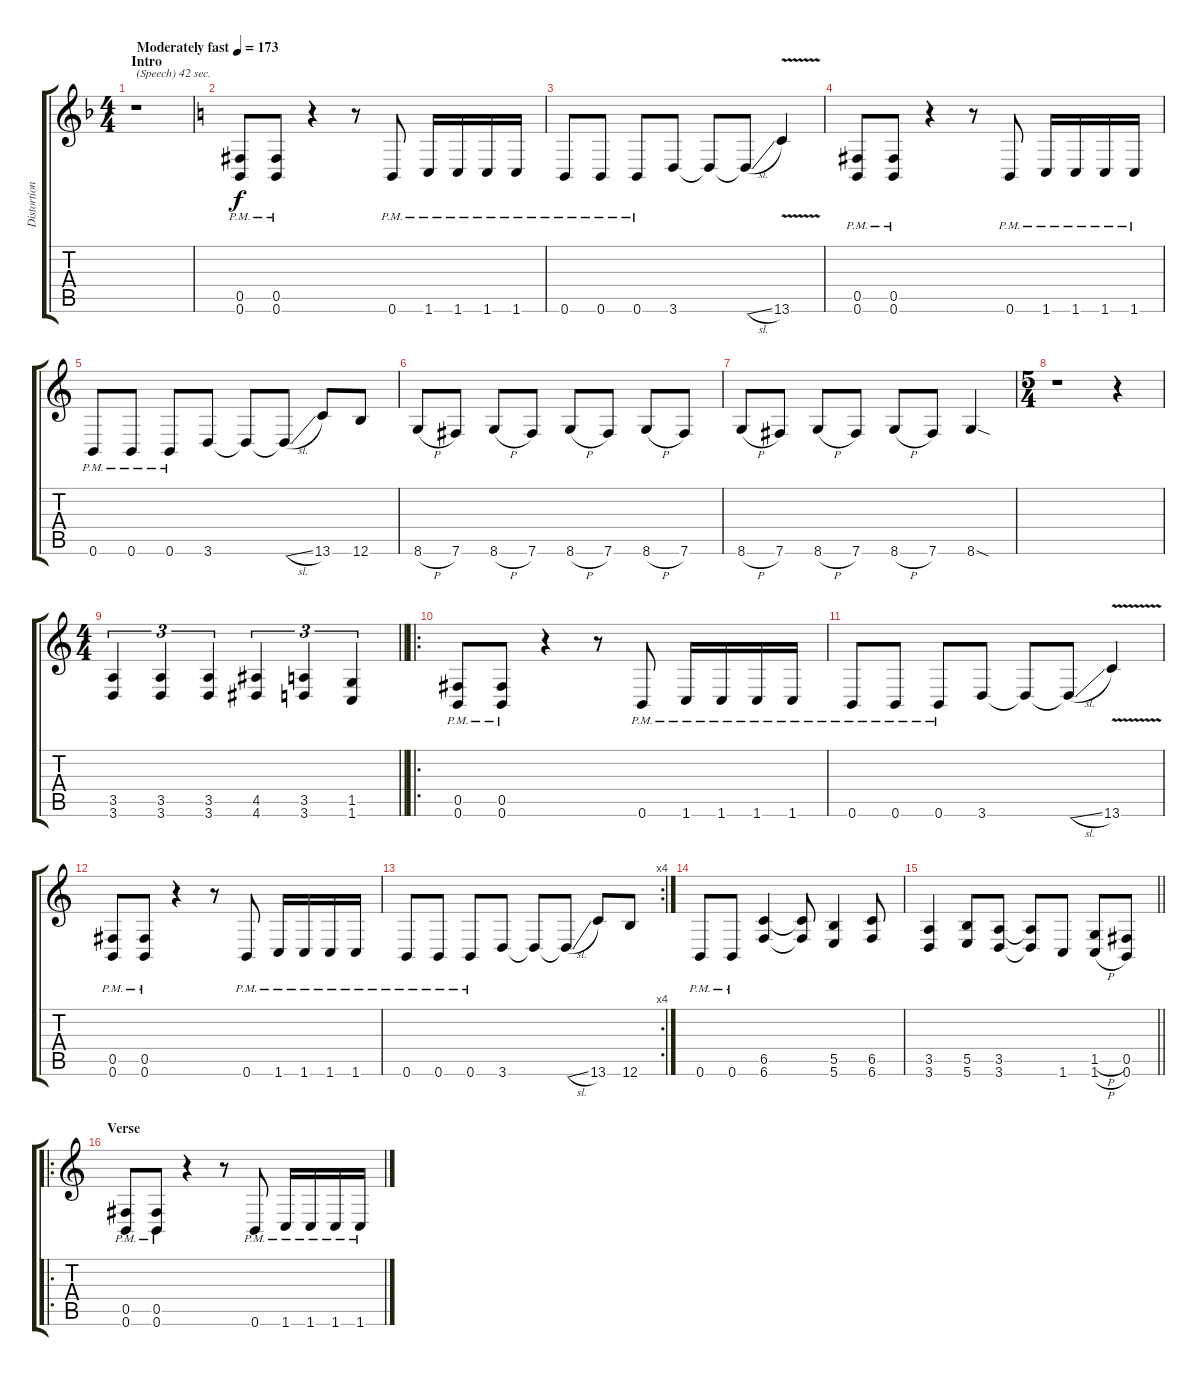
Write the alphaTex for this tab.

\track ("Distortion guitar" "Distortion") {instrument distortionguitar}
\staff {score tabs}
\tuning (Db4 Ab3 E3 B2 Gb2 B1) {hide}
\ts (4 4)
\section ("" "Intro")
\tempo (173 "Moderately fast")
\clef g2
\ks f
r.1{txt "(Speech) 42 sec." dy f instrument distortionguitar} |
\ks c
(0.5{pm} 0.6{pm}).8 (0.5{pm} 0.6{pm}).8 r.4 r.8 0.6{pm}.8 1.6{pm}.16 1.6{pm}.16 1.6{pm}.16 1.6{pm}.16 |
0.6{pm}.8 0.6{pm}.8 0.6{pm}.8 3.6.8 3.6{t}.8 3.6{sl t}.8 13.6{v}.4 |
(0.5{pm} 0.6{pm}).8 (0.5{pm} 0.6{pm}).8 r.4 r.8 0.6{pm}.8 1.6{pm}.16 1.6{pm}.16 1.6{pm}.16 1.6{pm}.16 |
0.6{pm}.8 0.6{pm}.8 0.6{pm}.8 3.6.8 3.6{t}.8 3.6{sl t}.8 13.6.8 12.6.8 |
8.6{h}.8 7.6.8 8.6{h}.8 7.6.8 8.6{h}.8 7.6.8 8.6{h}.8 7.6.8 |
8.6{h}.8 7.6.8 8.6{h}.8 7.6.8 8.6{h}.8 7.6.8 8.6{sod}.4 |
\ts (5 4)
r.1 r.4 |
\ts (4 4)
\barLineRight lightlight
(3.5 3.6).4{tu (3 2)} (3.5 3.6).4{tu (3 2)} (3.5 3.6).4{tu (3 2)} (4.5 4.6).4{tu (3 2)} (3.5 3.6).4{tu (3 2)} (1.5 1.6).4{tu (3 2)} |
\ro
(0.5{pm} 0.6{pm}).8 (0.5{pm} 0.6{pm}).8 r.4 r.8 0.6{pm}.8 1.6{pm}.16 1.6{pm}.16 1.6{pm}.16 1.6{pm}.16 |
0.6{pm}.8 0.6{pm}.8 0.6{pm}.8 3.6.8 3.6{t}.8 3.6{sl t}.8 13.6{v}.4 |
(0.5{pm} 0.6{pm}).8 (0.5{pm} 0.6{pm}).8 r.4 r.8 0.6{pm}.8 1.6{pm}.16 1.6{pm}.16 1.6{pm}.16 1.6{pm}.16 |
\rc 4
0.6{pm}.8 0.6{pm}.8 0.6{pm}.8 3.6.8 3.6{t}.8 3.6{sl t}.8 13.6.8 12.6.8 |
0.6{pm}.8 0.6{pm}.8 (6.5 6.6).4 (6.5{t} 6.6{t}).8 (5.5 5.6).4 (6.5 6.6).8 |
\barLineRight lightlight
(3.5 3.6).4 (5.5 5.6).8 (3.5 3.6).8 (3.5{t} 3.6{t}).8 1.6.8 (1.5{h} 1.6{h}).8 (0.5 0.6).8 |
\ro
\section ("" "Verse")
(0.5{pm} 0.6{pm}).8 (0.5{pm} 0.6{pm}).8 r.4 r.8 0.6{pm}.8 1.6{pm}.16 1.6{pm}.16 1.6{pm}.16 1.6{pm}.16
